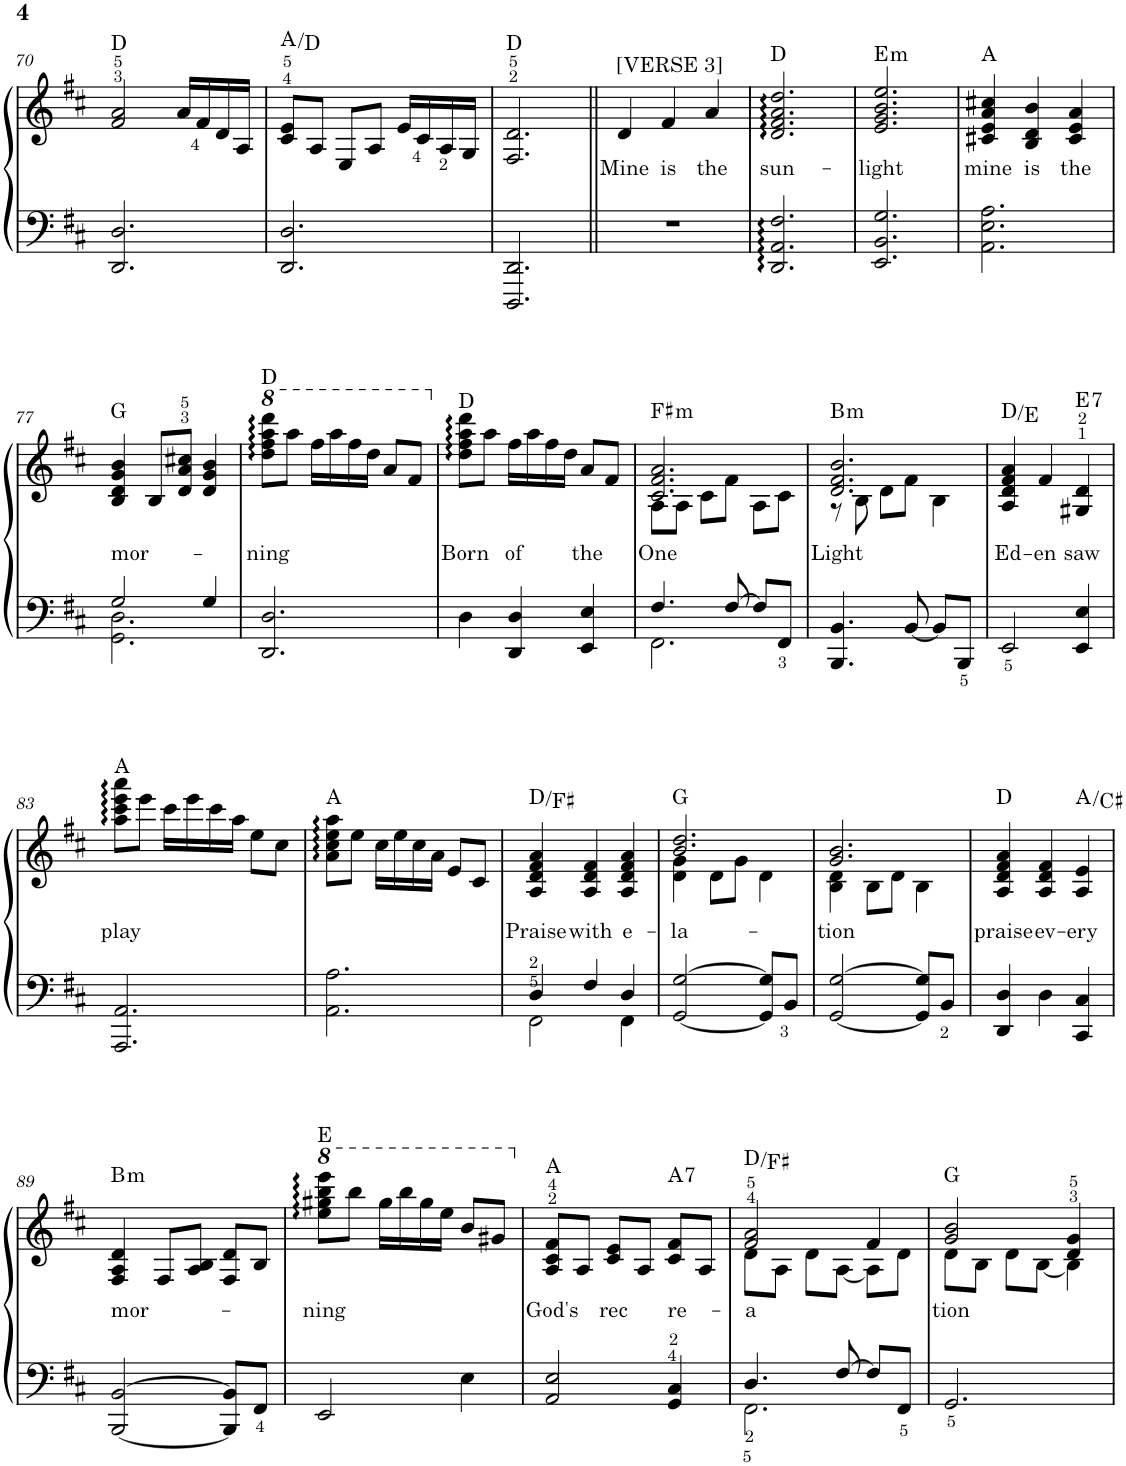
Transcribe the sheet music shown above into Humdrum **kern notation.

**kern	**kern	**text	**harte
*part1	*part1	*part1	*part1
*staff2	*staff1	*staff1	*
*I"Piano	*	*	*
*I'Pno.	*	*	*
!!LO:PB:g=z
*clefF4	*clefG2	*	*
*k[f#c#]	*k[f#c#]	*	*
*M3/4	*M3/4	*	*
=70	=70	=70	=70
2.DD/ 2.D/	2f#/ 2a/	.	D:maj
.	16a/LL	.	.
.	16f#/	.	.
.	16d/	.	.
.	16A/JJ	.	.
=71	=71	=71	=71
2.DD/ 2.D/	8c#/ 8e/L	.	A:maj/4
.	8A/J	.	.
.	8E/L	.	.
.	8A/J	.	.
.	16e/LL	.	.
.	16c#/	.	.
.	16A/	.	.
.	16G/JJ	.	.
=72	=72	=72	=72
2.DDD/ 2.DD/	2.F#/ 2.d/	.	D:maj
=73||	=73||	=73||	=73||
!	!LO:TX:a:t=[VERSE 3]	!	!
!	!	!LO:LY:b	!
2.r	4d/	Mine	.
!	!	!LO:LY:b	!
.	4f#/	is	.
!	!	!LO:LY:b	!
.	4a/	the	.
=74	=74	=74	=74
!	!	!LO:LY:b	!
2.DD/: 2.AA/: 2.F#/:	2.d/ 2.f#/ 2.a/ 2.dd/	sun-	D:maj
=75	=75	=75	=75
!	!	!LO:LY:b	!LO:H:kt=m
2.EE/ 2.BB/ 2.G/	2.e/ 2.g/ 2.b/ 2.ee/	-light	E:min
=76	=76	=76	=76
!	!	!LO:LY:b	!
2.AA\ 2.E\ 2.A\	4c#X/ 4e/ 4a/ 4cc#X/	mine	A:maj
!	!	!LO:LY:b	!
.	4B/ 4d/ 4b/	is	.
!	!	!LO:LY:b	!
.	4c#/ 4e/ 4a/	the	.
!!LO:LB:g=z
=77	=77	=77	=77
*^	*	*	*
!	!	!	!LO:LY:b	!
2G/	2.GG\ 2.D\	4B/ 4d/ 4g/ 4b/	mor-	G:maj
.	.	8B/L	.	.
.	.	8d/ 8a/ 8cc#X/J	.	.
4G/	.	4d/ 4g/ 4b/	.	.
*v	*v	*	*	*
=78	=78	=78	=78
*	*8va	*	*
!	!	!LO:LY:b	!
2.DD/ 2.D/	8ddd\ 8fff#\ 8aaa\ 8dddd\L	-ning	D:maj
.	8aaa\J	.	.
.	16fff#\LL	.	.
.	16aaa\	.	.
.	16fff#\	.	.
.	16ddd\JJ	.	.
.	8aa/L	.	.
.	8ff#/J	.	.
=79	=79	=79	=79
*	*X8va	*	*
!	!	!LO:LY:b	!
4D\	8dd\ 8ff#\ 8aa\ 8ddd\L	Born	D:maj
.	8aa\J	.	.
!	!	!LO:LY:b	!
4DD/ 4D/	16ff#\LL	of	.
.	16aa\	.	.
.	16ff#\	.	.
.	16dd\JJ	.	.
!	!	!LO:LY:b	!
4EE/ 4E/	8a/L	the	.
.	8f#/J	.	.
=80	=80	=80	=80
*^	*	*	*
!	!	!	!LO:LY:b	!LO:H:kt=m
*	*	*^	*	*
4.F#/	2.FF#\	2.c#/ 2.f#/ 2.a/	8A\L	One	F#:min
.	.	.	8A\J	.	.
.	.	.	8c#\L	.	.
[8F#/	.	.	8f#\J	.	.
8F#/L]	.	.	8A\L	.	.
8FF#/J	.	.	8c#\J	.	.
*v	*v	*	*	*	*
=81	=81	=81	=81	=81
!	!	!	!LO:LY:b	!LO:H:kt=m
4.BBB/ 4.BB/	2.d/ 2.f#/ 2.b/	8r	Light	B:min
.	.	8B\	.	.
.	.	8d\L	.	.
[8BB/	.	8f#\J	.	.
8BB/L]	.	4B\	.	.
8BBB/J	.	.	.	.
*	*v	*v	*	*
=82	=82	=82	=82
!	!	!LO:LY:b	!
2EE/	4A/ 4d/ 4f#/ 4a/	Ed-	D:maj/2
!	!	!LO:LY:b	!
.	4f#/	-en	.
!	!	!LO:LY:b	!LO:H:kt=7
4EE/ 4E/	4G#X/ 4d/	saw	E:7
!!LO:LB:g=z
=83	=83	=83	=83
!	!	!LO:LY:b	!
2.AAA/ 2.AA/	8aa\ 8ccc#\ 8eee\ 8aaa\L	play	A:maj
.	8eee\J	.	.
.	16ccc#\LL	.	.
.	16eee\	.	.
.	16ccc#\	.	.
.	16aa\JJ	.	.
.	8ee\L	.	.
.	8cc#\J	.	.
=84	=84	=84	=84
2.AA\ 2.A\	8a\ 8cc#\ 8ee\ 8aa\L	.	A:maj
.	8ee\J	.	.
.	16cc#\LL	.	.
.	16ee\	.	.
.	16cc#\	.	.
.	16a\JJ	.	.
.	8e/L	.	.
.	8c#/J	.	.
=85	=85	=85	=85
*^	*	*	*
!	!	!	!LO:LY:b	!
4D/	2FF#\	4A/ 4d/ 4f#/ 4a/	Praise	D:maj/3
!	!	!	!LO:LY:b	!
4F#/	.	4A/ 4d/ 4f#/	with	.
!	!	!	!LO:LY:b	!
4D/	4FF#\	4A/ 4d/ 4f#/ 4a/	e-	.
=86	=86	=86	=86	=86
!	!	!	!LO:LY:b	!
*v	*v	*^	*	*
[2GG/ [2G/	2.b/ 2.dd/	4d\ 4g\	-la-	G:maj
.	.	8d\L	.	.
.	.	8g\J	.	.
8GG/] 8G/]L	.	4d\	.	.
8BB/J	.	.	.	.
=87	=87	=87	=87	=87
!	!	!	!LO:LY:b	!
[2GG/ [2G/	2.g/ 2.b/	4B\ 4d\	-tion	.
.	.	8B\L	.	.
.	.	8d\J	.	.
8GG/] 8G/]L	.	4B\	.	.
8BB/J	.	.	.	.
*	*v	*v	*	*
=88	=88	=88	=88
!	!	!LO:LY:b	!
4DD/ 4D/	4A/ 4d/ 4f#/ 4a/	praise	D:maj
!	!	!LO:LY:b	!
4D\	4A/ 4d/ 4f#/	ev-	.
!	!	!LO:LY:b	!
4CC#/ 4C#/	4A/ 4e/	-ery	A:maj/3
!!LO:LB:g=z
=89	=89	=89	=89
!	!	!LO:LY:b	!LO:H:kt=m
[2BBB/ [2BB/	4F#/ 4A/ 4d/	mor-	B:min
.	8F#/L	.	.
.	8A/ 8B/J	.	.
8BBB/] 8BB/]L	8F#/ 8d/L	.	.
8FF#/J	8B/J	.	.
=90	=90	=90	=90
*	*8va	*	*
!	!	!LO:LY:b	!
2EE/	8eee\ 8ggg#X\ 8bbb\ 8eeee\L	-ning	E:maj
.	8bbb\J	.	.
.	16ggg#\LL	.	.
.	16bbb\	.	.
.	16ggg#\	.	.
.	16eee\JJ	.	.
4E\	8bb/L	.	.
.	8gg#X/J	.	.
=91	=91	=91	=91
*	*X8va	*	*
!	!	!LO:LY:b	!
2AA/ 2E/	8A/ 8c#/ 8f#/L	God's	A:maj
.	8A/J	.	.
!	!	!LO:LY:b	!
.	8c#/ 8e/L	rec	.
.	8A/J	.	.
!	!	!LO:LY:b	!LO:H:kt=7
4GG/ 4C#/	8c#/ 8f#/L	re-	A:7
.	8A/J	.	.
=92	=92	=92	=92
*^	*	*	*
!	!	!	!LO:LY:b	!
*	*	*^	*	*
4.D/	2.FF#\	2f#/ 2a/	8d\L	-a	D:maj/3
.	.	.	8A\J	.	.
.	.	.	8d\L	.	.
[8F#/	.	.	[8A\J	.	.
8F#/L]	.	4f#/	8A\L]	.	.
8FF#/J	.	.	8d\J	.	.
*v	*v	*	*	*	*
=93	=93	=93	=93	=93
!	!	!	!LO:LY:b	!
2.GG/	2g/ 2b/	8d\L	tion	G:maj
.	.	8B\J	.	.
.	.	8d\L	.	.
.	.	[8B\J	.	.
.	4d/ 4g/	4B\]	.	.
*	*v	*v	*	*
=	=	=	=
*-	*-	*-	*-
